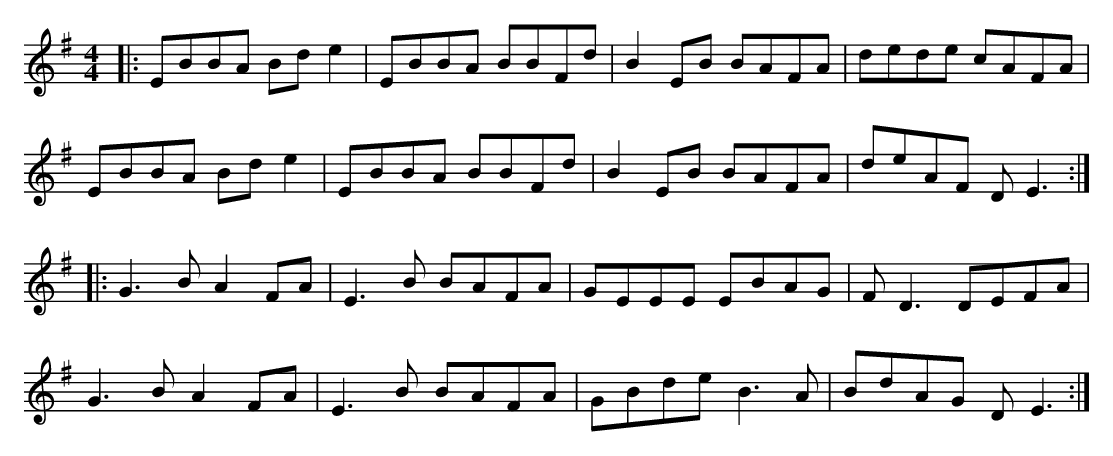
X:1
M:4/4
K:Ador
|:EBBA Bde2|EBBA BBFd|B2EB BAFA|dede cAFA|
EBBA Bde2|EBBA BBFd|B2EB BAFA|deAF DE3:|
|:G3B A2FA|E3B BAFA|GEEE EBAG|FD3 DEFA|
G3B A2FA|E3B BAFA|GBde B3A|BdAG DE3:|
